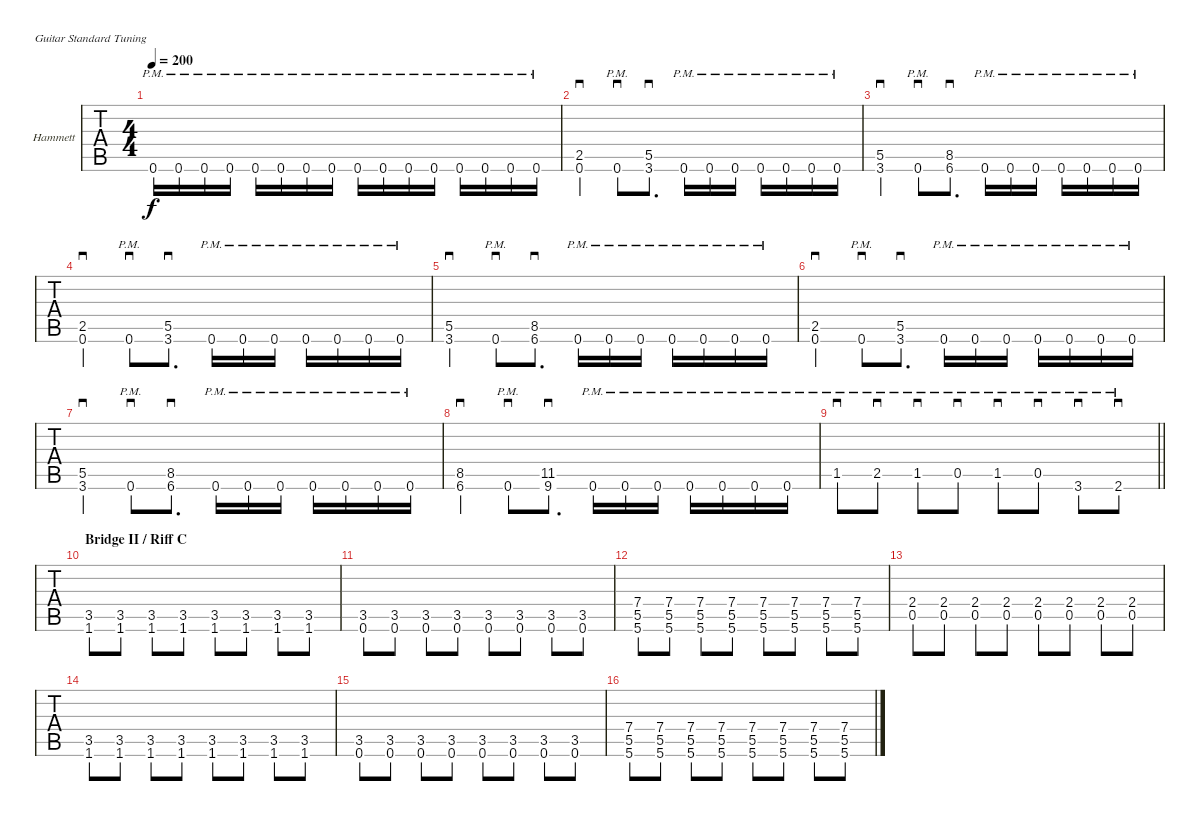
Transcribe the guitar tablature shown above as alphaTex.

\bracketExtendMode groupsimilarinstruments
\firstSystemTrackNameOrientation horizontal
\otherSystemsTrackNameOrientation horizontal
\track ("Guitar 2" "Hammett") {instrument overdrivenguitar}
\staff {tabs}
\tuning (E4 B3 G3 D3 A2 E2)
\ts (4 4)
\tempo 200
\clef g2
\ks c
0.6{pm}.16{dy f} 0.6{pm}.16 0.6{pm}.16 0.6{pm}.16 0.6{pm}.16 0.6{pm}.16 0.6{pm}.16 0.6{pm}.16 0.6{pm}.16 0.6{pm}.16 0.6{pm}.16 0.6{pm}.16 0.6{pm}.16 0.6{pm}.16 0.6{pm}.16 0.6{pm}.16 |
(2.5 0.6).4{sd} 0.6{pm}.8{sd} (5.5 3.6).8{d sd} 0.6{pm}.16 0.6{pm}.16 0.6{pm}.16 0.6{pm}.16 0.6{pm}.16 0.6{pm}.16 0.6{pm}.16 |
(5.5 3.6).4{sd} 0.6{pm}.8{sd} (8.5 6.6).8{d sd} 0.6{pm}.16 0.6{pm}.16 0.6{pm}.16 0.6{pm}.16 0.6{pm}.16 0.6{pm}.16 0.6{pm}.16 |
(2.5 0.6).4{sd} 0.6{pm}.8{sd} (5.5 3.6).8{d sd} 0.6{pm}.16 0.6{pm}.16 0.6{pm}.16 0.6{pm}.16 0.6{pm}.16 0.6{pm}.16 0.6{pm}.16 |
(5.5 3.6).4{sd} 0.6{pm}.8{sd} (8.5 6.6).8{d sd} 0.6{pm}.16 0.6{pm}.16 0.6{pm}.16 0.6{pm}.16 0.6{pm}.16 0.6{pm}.16 0.6{pm}.16 |
(2.5 0.6).4{sd} 0.6{pm}.8{sd} (5.5 3.6).8{d sd} 0.6{pm}.16 0.6{pm}.16 0.6{pm}.16 0.6{pm}.16 0.6{pm}.16 0.6{pm}.16 0.6{pm}.16 |
(5.5 3.6).4{sd} 0.6{pm}.8{sd} (8.5 6.6).8{d sd} 0.6{pm}.16 0.6{pm}.16 0.6{pm}.16 0.6{pm}.16 0.6{pm}.16 0.6{pm}.16 0.6{pm}.16 |
(8.5 6.6).4{sd} 0.6{pm}.8{sd} (11.5 9.6).8{d sd} 0.6{pm}.16 0.6{pm}.16 0.6{pm}.16 0.6{pm}.16 0.6{pm}.16 0.6{pm}.16 0.6{pm}.16 |
\barLineRight lightlight
1.5{pm}.8{sd} 2.5{pm}.8{sd} 1.5{pm}.8{sd} 0.5{pm}.8{sd} 1.5{pm}.8{sd} 0.5{pm}.8{sd} 3.6{pm}.8{sd} 2.6{pm}.8{sd} |
\section ("" "Bridge II / Riff C")
(3.5 1.6).8 (3.5 1.6).8 (3.5 1.6).8 (3.5 1.6).8 (3.5 1.6).8 (3.5 1.6).8 (3.5 1.6).8 (3.5 1.6).8 |
(3.5 0.6).8 (3.5 0.6).8 (3.5 0.6).8 (3.5 0.6).8 (3.5 0.6).8 (3.5 0.6).8 (3.5 0.6).8 (3.5 0.6).8 |
(7.4 5.5 5.6).8 (7.4 5.5 5.6).8 (7.4 5.5 5.6).8 (7.4 5.5 5.6).8 (7.4 5.5 5.6).8 (7.4 5.5 5.6).8 (7.4 5.5 5.6).8 (7.4 5.5 5.6).8 |
(2.4 0.5).8 (2.4 0.5).8 (2.4 0.5).8 (2.4 0.5).8 (2.4 0.5).8 (2.4 0.5).8 (2.4 0.5).8 (2.4 0.5).8 |
(3.5 1.6).8 (3.5 1.6).8 (3.5 1.6).8 (3.5 1.6).8 (3.5 1.6).8 (3.5 1.6).8 (3.5 1.6).8 (3.5 1.6).8 |
(3.5 0.6).8 (3.5 0.6).8 (3.5 0.6).8 (3.5 0.6).8 (3.5 0.6).8 (3.5 0.6).8 (3.5 0.6).8 (3.5 0.6).8 |
(7.4 5.5 5.6).8 (7.4 5.5 5.6).8 (7.4 5.5 5.6).8 (7.4 5.5 5.6).8 (7.4 5.5 5.6).8 (7.4 5.5 5.6).8 (7.4 5.5 5.6).8 (7.4 5.5 5.6).8
